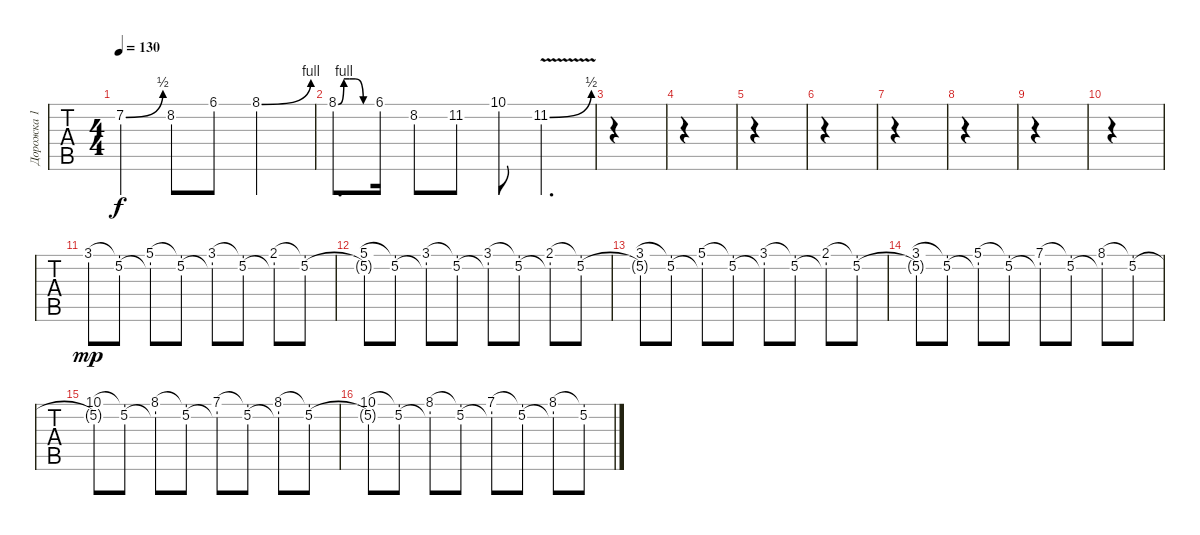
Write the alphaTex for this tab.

\track ("Дорожка 1" "Дорожка 1") {instrument overdrivenguitar}
\staff {tabs}
\tuning (E4 B3 G3 D3 A2 E2) {hide}
\ts (4 4)
\tempo 130
\clef g2
\ks c
7.2{be (bend 0 0 60 2)}.4{dy f} 8.2.8 6.1.8 8.1{be (bend 0 0 60 4)}.2 |
8.1{be (custom 0 0 10 4 20 4 30 4 45 0 60 0)}.8{d} 6.1.16 8.2.8 11.2.8 10.1.8 11.2{be (bend 0 0 60 2) v}.4{d} |
|
|
|
|
|
|
|
|
3.1.8{dy mp} (3.1{t} 5.2).8 (5.1 5.2{t}).8 (5.1{t} 5.2).8 (3.1 5.2{t}).8 (3.1{t} 5.2).8 (2.1 5.2{t}).8 (2.1{t} 5.2).8 |
(5.1 5.2{t}).8 (5.1{t} 5.2).8 (3.1 5.2{t}).8 (3.1{t} 5.2).8 (3.1 5.2{t}).8 (3.1{t} 5.2).8 (2.1 5.2{t}).8 (2.1{t} 5.2).8 |
(3.1 5.2{t}).8 (3.1{t} 5.2).8 (5.1 5.2{t}).8 (5.1{t} 5.2).8 (3.1 5.2{t}).8 (3.1{t} 5.2).8 (2.1 5.2{t}).8 (2.1{t} 5.2).8 |
(3.1 5.2{t}).8 (3.1{t} 5.2).8 (5.1 5.2{t}).8 (5.1{t} 5.2).8 (7.1 5.2{t}).8 (7.1{t} 5.2).8 (8.1 5.2{t}).8 (8.1{t} 5.2).8 |
(10.1 5.2{t}).8 (10.1{t} 5.2).8 (8.1 5.2{t}).8 (8.1{t} 5.2).8 (7.1 5.2{t}).8 (7.1{t} 5.2).8 (8.1 5.2{t}).8 (8.1{t} 5.2).8 |
(10.1 5.2{t}).8 (10.1{t} 5.2).8 (8.1 5.2{t}).8 (8.1{t} 5.2).8 (7.1 5.2{t}).8 (7.1{t} 5.2).8 (8.1 5.2{t}).8 (8.1{t} 5.2).8
